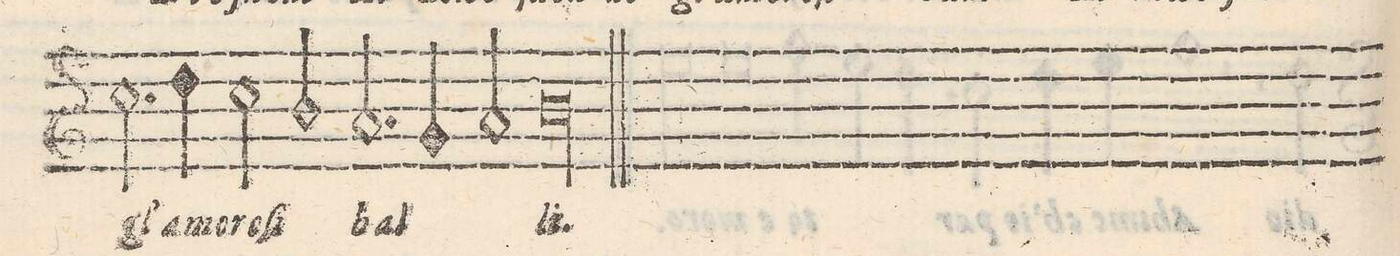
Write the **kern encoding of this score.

**kern	**text
*I"CANTO	*
*clefG2	*
*k[]	*
*met(3) 	*
*M3/2	*
2.cc\	gl'a-
=46-	=46-
4dd\	-mo-
2cc\	-ro-
2b/	-ſi
=47-	=47-
2.a/	bal-
4g/	.
2a/	.
=48-	=48-
00b	-li.
=49-	=49-
=50-	=50-
2r	.
=51||-	=51||-
*M4/4	*
*met(C)	*
*-	*-
